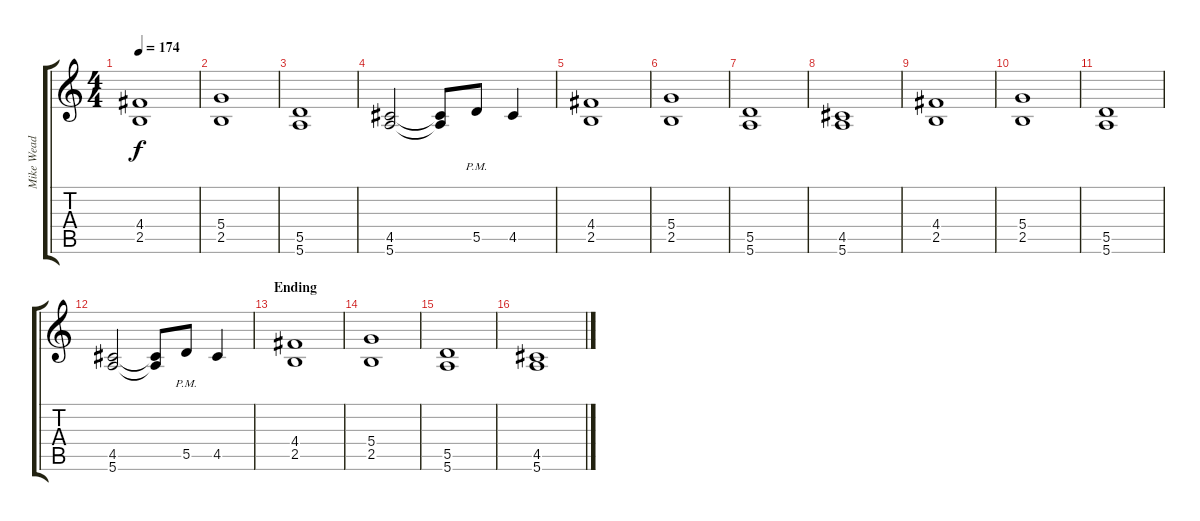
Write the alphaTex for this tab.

\track ("Mike Wead" "Mike Wead") {instrument distortionguitar}
\staff {score tabs}
\tuning (E4 B3 G3 D3 A2 E2) {hide}
\ts (4 4)
\tempo 174
\clef g2
\ks c
(4.4 2.5).1{dy f} |
(5.4 2.5).1 |
(5.5 5.6).1 |
(4.5 5.6).2 (4.5{t} 5.6{t}).8 5.5{pm}.8 4.5.4 |
(4.4 2.5).1 |
(5.4 2.5).1 |
(5.5 5.6).1 |
(4.5 5.6).1 |
(4.4 2.5).1 |
(5.4 2.5).1 |
(5.5 5.6).1 |
(4.5 5.6).2 (4.5{t} 5.6{t}).8 5.5{pm}.8 4.5.4 |
\section ("" "Ending")
(4.4 2.5).1 |
(5.4 2.5).1 |
(5.5 5.6).1 |
(4.5 5.6).1
